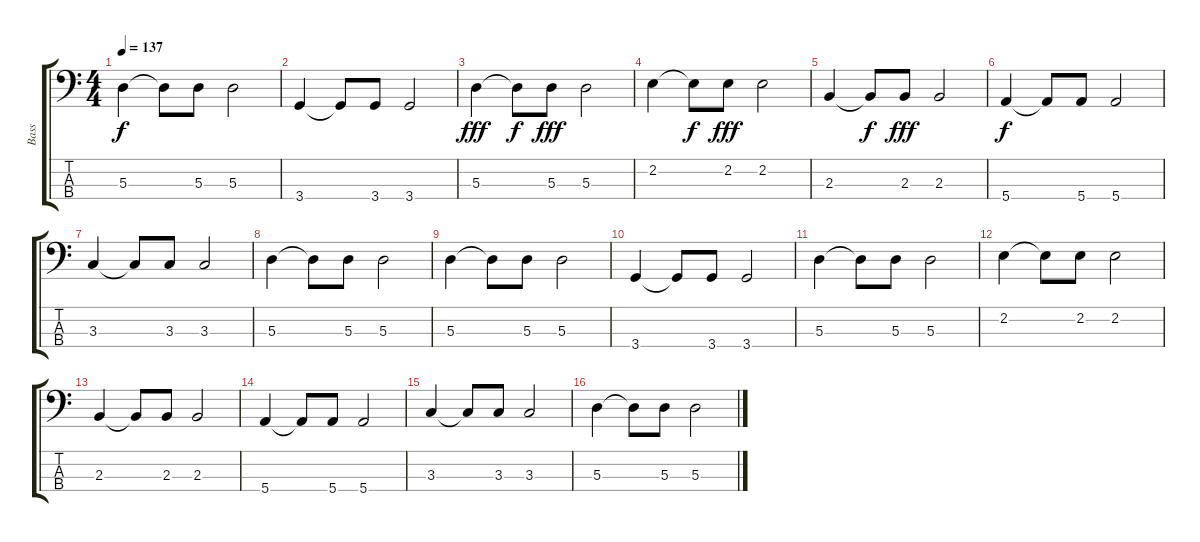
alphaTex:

\track ("Bass" "Bass") {instrument electricbassfinger}
\staff {score tabs}
\tuning (G2 D2 A1 E1) {hide}
\ts (4 4)
\tempo 137
\clef f4
\ks c
5.3.4{dy f} 5.3{t}.8 5.3.8 5.3.2 |
3.4.4 3.4{t}.8 3.4.8 3.4.2 |
5.3.4{dy fff} 5.3{t}.8{dy f} 5.3.8{dy fff} 5.3.2 |
2.2.4 2.2{t}.8{dy f} 2.2.8{dy fff} 2.2.2 |
2.3.4 2.3{t}.8{dy f} 2.3.8{dy fff} 2.3.2 |
5.4.4{dy f} 5.4{t}.8 5.4.8 5.4.2 |
3.3.4 3.3{t}.8 3.3.8 3.3.2 |
5.3.4 5.3{t}.8 5.3.8 5.3.2 |
5.3.4 5.3{t}.8 5.3.8 5.3.2 |
3.4.4 3.4{t}.8 3.4.8 3.4.2 |
5.3.4 5.3{t}.8 5.3.8 5.3.2 |
2.2.4 2.2{t}.8 2.2.8 2.2.2 |
2.3.4 2.3{t}.8 2.3.8 2.3.2 |
5.4.4 5.4{t}.8 5.4.8 5.4.2 |
3.3.4 3.3{t}.8 3.3.8 3.3.2 |
5.3.4 5.3{t}.8 5.3.8 5.3.2
